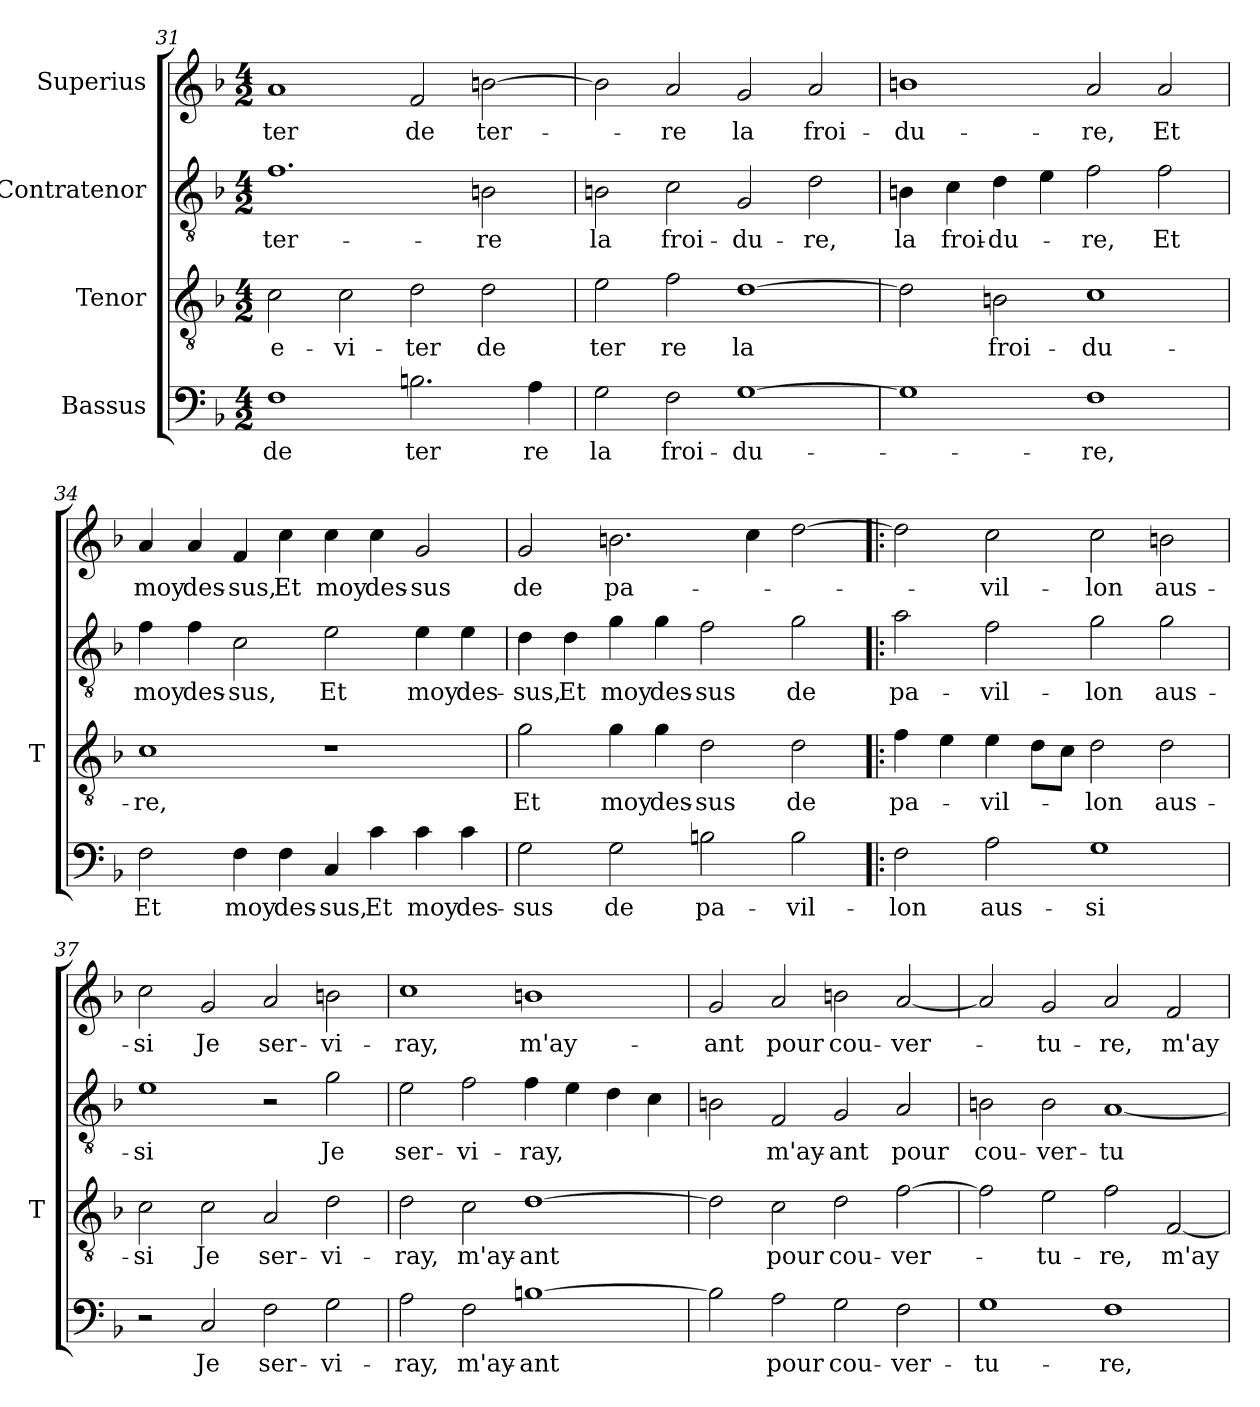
**kern	**text	**kern	**text	**kern	**text	**kern	**text
*part4	*part4	*part3	*part3	*part2	*part2	*part1	*part1
*staff4	*staff4	*staff3	*staff3	*staff2	*staff2	*staff1	*staff1
*I"Bassus	*	*I"Tenor	*	*I"Contratenor	*	*I"Superius	*
*	*	*I'T	*	*	*	*	*
*clefF4	*	*clefGv2	*	*clefGv2	*	*clefG2	*
*k[b-]	*	*k[b-]	*	*k[b-]	*	*k[b-]	*
*M4/2	*	*M4/2	*	*M4/2	*	*M4/2	*
=31	=31	=31	=31	=31	=31	=31	=31
1F	-de	2c	e-	1.f	ter-	1a	-ter
.	.	2c	vi-	.	.	.	.
2.Bn	-ter	2d	-ter	.	.	2f	-de
.	.	2d	-de	2Bn	-re	[2b	ter-
4A	-re	.	.	.	.	.	.
=32	=32	=32	=32	=32	=32	=32	=32
2G	-la	2e	-ter	2Bn	-la	2b]	.
2F	froi-	2f	-re	2c	froi-	2a	-re
[1G	du-	[1d	-la	2G	du-	2g	-la
.	.	.	.	2d	-re,	2a	froi-
=33	=33	=33	=33	=33	=33	=33	=33
1G]	.	2d]	.	4Bn	-la	1b	du-
.	.	.	.	4c	froi-	.	.
.	.	2Bn	froi-	4d	du-	.	.
.	.	.	.	4e	.	.	.
1F	-re,	1c	du-	2f	-re,	2a	-re,
.	.	.	.	2f	-Et	2a	-Et
=34	=34	=34	=34	=34	=34	=34	=34
2F	-Et	1c	-re,	4f	-moy	4a	-moy
.	.	.	.	4f	des-	4a	des-
4F	-moy	.	.	2c	-sus,	4f	-sus,
4F	des-	.	.	.	.	4cc	-Et
4C	-sus,	1r	.	2e	-Et	4cc	-moy
4c	-Et	.	.	.	.	4cc	des-
4c	-moy	.	.	4e	-moy	2g	-sus
4c	des-	.	.	4e	des-	.	.
=35	=35	=35	=35	=35	=35	=35	=35
2G	-sus	2g	-Et	4d	-sus,	2g	-de
.	.	.	.	4d	-Et	.	.
2G	-de	4g	-moy	4g	-moy	2.b	pa-
.	.	4g	des-	4g	des-	.	.
2Bn	pa-	2d	-sus	2f	-sus	.	.
.	.	.	.	.	.	4cc	.
2B	vil-	2d	-de	2g	-de	[2dd	.
=36!|:	=36!|:	=36!|:	=36!|:	=36!|:	=36!|:	=36!|:	=36!|:
2F	-lon	4f	pa-	2a	pa-	2dd]	.
.	.	4e	.	.	.	.	.
2A	aus-	4e	vil-	2f	vil-	2cc	vil-
.	.	8dL	.	.	.	.	.
.	.	8cJ	.	.	.	.	.
1G	-si	2d	-lon	2g	-lon	2cc	-lon
.	.	2d	aus-	2g	aus-	2bn	aus-
=37	=37	=37	=37	=37	=37	=37	=37
2r	.	2c	-si	1e	-si	2cc	-si
2C	-Je	2c	-Je	.	.	2g	-Je
2F	ser-	2A	ser-	2r	.	2a	ser-
2G	vi-	2d	vi-	2g	-Je	2b	vi-
=38	=38	=38	=38	=38	=38	=38	=38
2A	-ray,	2d	-ray,	2e	ser-	1cc	-ray,
2F	m'ay-	2c	m'ay-	2f	vi-	.	.
[1Bn	-ant	[1d	-ant	4f	-ray,	1b	m'ay-
.	.	.	.	4e	.	.	.
.	.	.	.	4d	.	.	.
.	.	.	.	4c	.	.	.
=39	=39	=39	=39	=39	=39	=39	=39
2B]	.	2d]	.	2Bn	.	2g	-ant
2A	-pour	2c	-pour	2F	m'ay-	2a	-pour
2G	cou-	2d	cou-	2G	-ant	2b	cou-
2F	ver-	[2f	ver-	2A	-pour	[2a	ver-
=40	=40	=40	=40	=40	=40	=40	=40
1G	tu-	2f]	.	2Bn	cou-	2a]	.
.	.	2e	tu-	2B	ver-	2g	tu-
1F	-re,	2f	-re,	[1A	tu-	2a	-re,
.	.	[2F	m'ay-	.	.	2f	m'ay-
=	=	=	=	=	=	=	=
*-	*-	*-	*-	*-	*-	*-	*-
